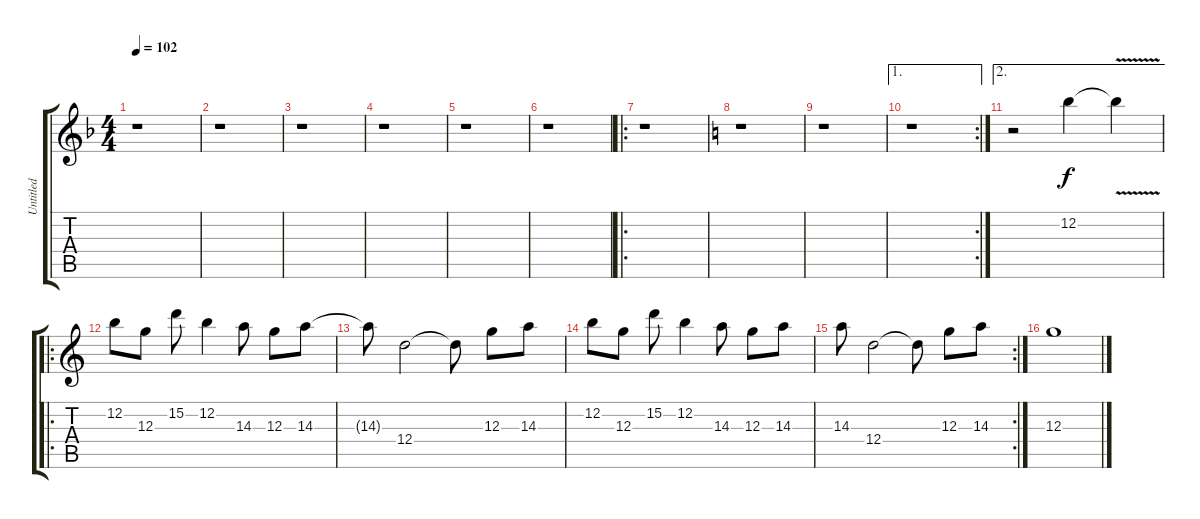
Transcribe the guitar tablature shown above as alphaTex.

\track ("Untitled" "Untitled") {instrument distortionguitar}
\staff {score tabs}
\tuning (E4 B3 G3 D3 A2 E2) {hide}
\ts (4 4)
\tempo 102
\clef g2
\ks f
r.1{dy f} |
r.1 |
r.1 |
r.1 |
r.1 |
r.1 |
\ro
r.1 |
\ks c
r.1 |
r.1 |
\ae 1
\rc 2
r.1 |
\ae 2
r.2 12.2.4 12.2{v t}.4 |
\ro
12.2.8 12.3.8 15.2.8 12.2.4 14.3.8 12.3.8 14.3.8 |
14.3{t}.8 12.4.2 12.4{t}.8 12.3.8 14.3.8 |
12.2.8 12.3.8 15.2.8 12.2.4 14.3.8 12.3.8 14.3.8 |
\rc 2
14.3.8 12.4.2 12.4{t}.8 12.3.8 14.3.8 |
12.3.1
